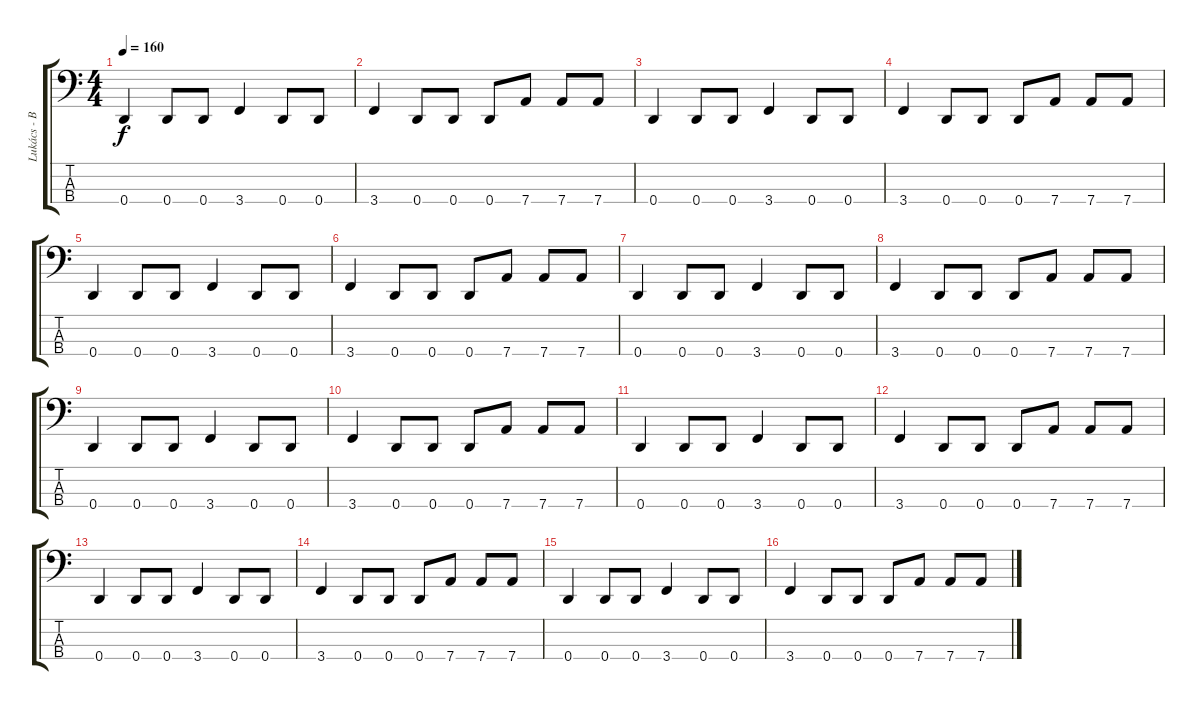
\track ("Lukács - Basszus" "Lukács - B") {instrument electricbasspick}
\staff {score tabs}
\tuning (G2 D2 A1 D1) {hide}
\ts (4 4)
\tempo 160
\clef f4
\ks c
0.4.4{dy f instrument electricbasspick} 0.4.8 0.4.8 3.4.4 0.4.8 0.4.8 |
3.4.4 0.4.8 0.4.8 0.4.8 7.4.8 7.4.8 7.4.8 |
0.4.4 0.4.8 0.4.8 3.4.4 0.4.8 0.4.8 |
3.4.4 0.4.8 0.4.8 0.4.8 7.4.8 7.4.8 7.4.8 |
0.4.4 0.4.8 0.4.8 3.4.4 0.4.8 0.4.8 |
3.4.4 0.4.8 0.4.8 0.4.8 7.4.8 7.4.8 7.4.8 |
0.4.4 0.4.8 0.4.8 3.4.4 0.4.8 0.4.8 |
3.4.4 0.4.8 0.4.8 0.4.8 7.4.8 7.4.8 7.4.8 |
0.4.4 0.4.8 0.4.8 3.4.4 0.4.8 0.4.8 |
3.4.4 0.4.8 0.4.8 0.4.8 7.4.8 7.4.8 7.4.8 |
0.4.4 0.4.8 0.4.8 3.4.4 0.4.8 0.4.8 |
3.4.4 0.4.8 0.4.8 0.4.8 7.4.8 7.4.8 7.4.8 |
0.4.4 0.4.8 0.4.8 3.4.4 0.4.8 0.4.8 |
3.4.4 0.4.8 0.4.8 0.4.8 7.4.8 7.4.8 7.4.8 |
0.4.4 0.4.8 0.4.8 3.4.4 0.4.8 0.4.8 |
3.4.4 0.4.8 0.4.8 0.4.8 7.4.8 7.4.8 7.4.8
